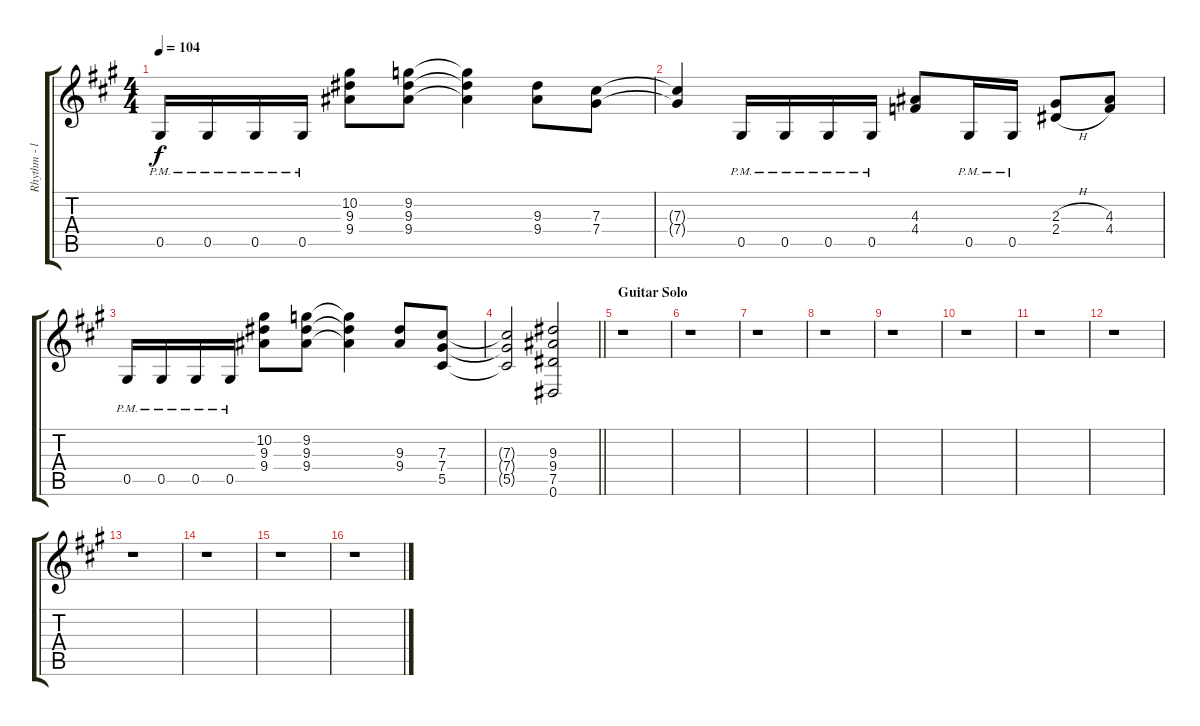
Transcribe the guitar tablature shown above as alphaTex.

\track ("Rhythm - left" "Rhythm - l") {instrument distortionguitar}
\staff {score tabs}
\tuning (Eb4 Bb3 Gb3 Db3 Ab2 Eb2) {hide}
\ts (4 4)
\tempo 104
\clef g2
\ks a
0.5{pm}.16{dy f} 0.5{pm}.16 0.5{pm}.16 0.5{pm}.16 (10.2 9.3 9.4).8 (9.2 9.3 9.4).8 (9.2{t} 9.3{t} 9.4{t}).4 (9.3 9.4).8 (7.3 7.4).8 |
(7.3{t} 7.4{t}).4 0.5{pm}.16 0.5{pm}.16 0.5{pm}.16 0.5{pm}.16 (4.3 4.4).8 0.5{pm}.16 0.5{pm}.16 (2.3{h} 2.4{h}).8 (4.3 4.4).8 |
0.5{pm}.16 0.5{pm}.16 0.5{pm}.16 0.5{pm}.16 (10.2 9.3 9.4).8 (9.2 9.3 9.4).8 (9.2{t} 9.3{t} 9.4{t}).4 (9.3 9.4).8 (7.3 7.4 5.5).8 |
\barLineRight lightlight
(7.3{t} 7.4{t} 5.5{t}).2 (9.3 9.4 7.5 0.6).2 |
\section ("" "Guitar Solo")
r.1 |
r.1 |
r.1 |
r.1 |
r.1 |
r.1 |
r.1 |
r.1 |
r.1 |
r.1 |
r.1 |
r.1
